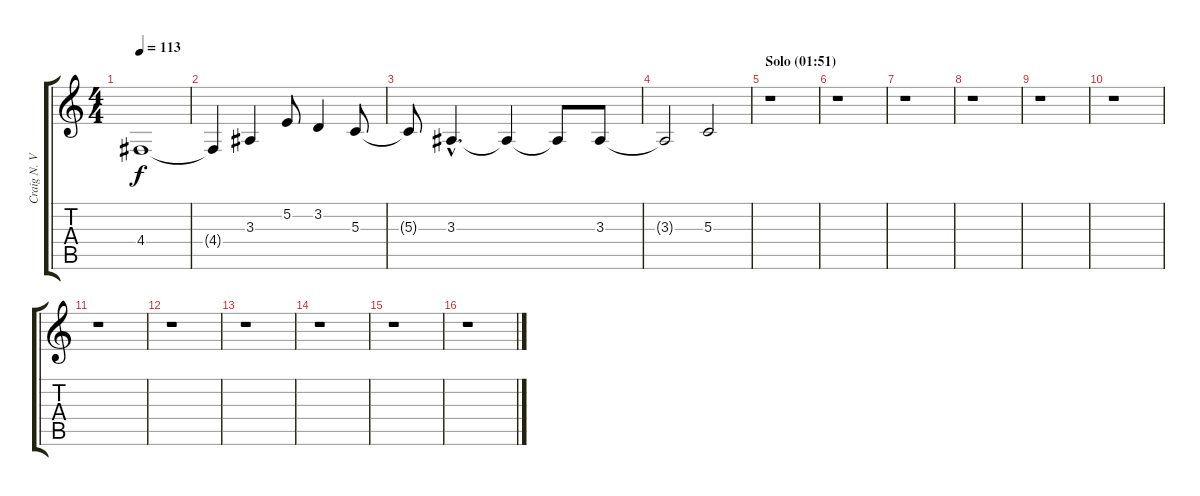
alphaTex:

\track ("Craig N. Voice" "Craig N. V") {instrument clarinet}
\staff {score tabs}
\tuning (E4 B3 G3 D3 A2 E2) {hide}
\ts (4 4)
\tempo 113
\clef g2
\ks c
4.4{t}.1{dy f} |
4.4{t}.4 3.3.4 5.2.8 3.2.4 5.3.8 |
5.3{t}.8 3.3{hac}.4{d volume 10} 3.3{t}.4 3.3{t}.8{volume 14} 3.3.8 |
3.3{t}.2 5.3.2 |
\section ("" "Solo (01:51)")
r.1 |
r.1 |
r.1 |
r.1 |
r.1 |
r.1 |
r.1 |
r.1 |
r.1 |
r.1 |
r.1 |
r.1
